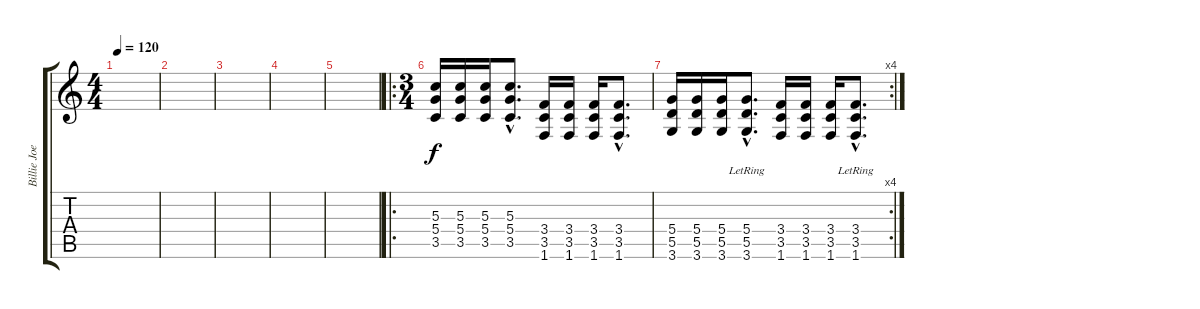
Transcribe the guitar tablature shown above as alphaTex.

\track ("Billie Joe (Overdriven Guitar)" "Billie Joe") {instrument overdrivenguitar}
\staff {score tabs}
\tuning (E4 B3 G3 D3 A2 E2) {hide}
\ts (4 4)
\tempo 120
\clef g2
\ks c
|
|
|
|
|
\ro
\ts (3 4)
(5.3 5.4 3.5).16 (5.3 5.4 3.5).16 (5.3 5.4 3.5).16 (5.3{hac} 5.4{hac} 3.5{hac}).8{d} (3.4 3.5 1.6).16 (3.4 3.5 1.6).16 (3.4 3.5 1.6).16 (3.4{hac} 3.5{hac} 1.6{hac}).8{d} |
\rc 4
(5.4 5.5 3.6).16 (5.4 5.5 3.6).16 (5.4 5.5 3.6).16 (5.4{hac} 5.5{hac lr} 3.6{hac lr}).8{d} (3.4 3.5 1.6).16 (3.4 3.5 1.6).16 (3.4 3.5 1.6).16 (3.4{hac} 3.5{hac lr} 1.6{hac lr}).8{d}
